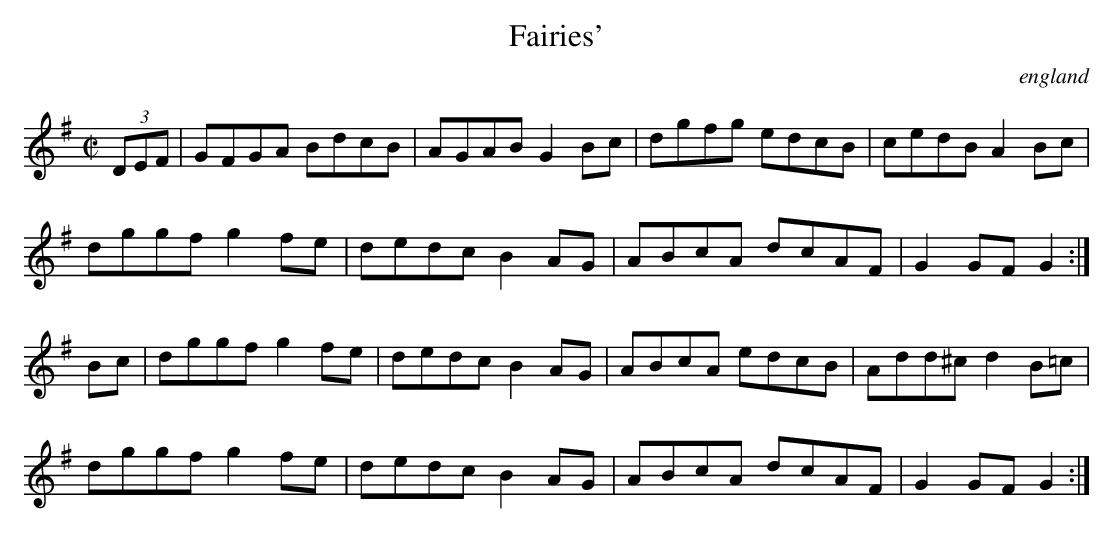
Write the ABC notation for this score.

X:1
T:Fairies'
O:england
M:C|
L:1/8
K:G Major
(3DEF|GFGA BdcB|AGAB G2Bc|dgfg edcB|cedB A2Bc|
dggf g2fe|dedc B2AG|ABcA dcAF|G2GF G2:|
Bc|dggf g2fe|dedc B2AG|ABcA edcB|Add^c d2B=c|
dggf g2fe|dedc B2AG|ABcA dcAF|G2GF G2:|
